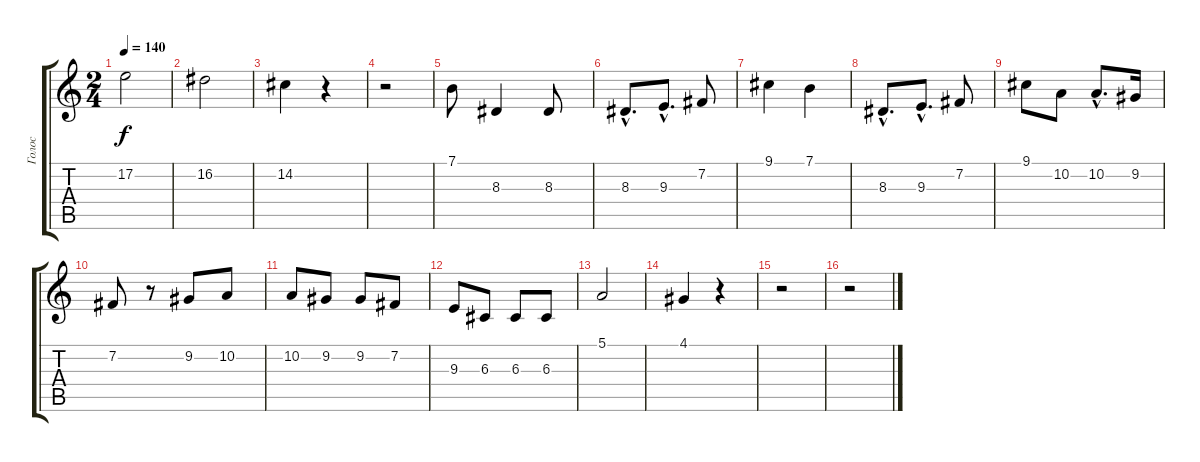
\track ("Голос" "Голос") {instrument altosax}
\staff {score tabs}
\tuning (E4 B3 G3 D3 A2 E2) {hide}
\ts (2 4)
\tempo 140
\clef g2
\ks c
17.2.2{dy f} |
16.2.2 |
14.2.4 r.4 |
r.2 |
7.1.8 8.3.4 8.3.8 |
8.3{hac}.8{d} 9.3{hac}.8{d} 7.2.8 |
9.1.4 7.1.4 |
8.3{hac}.8{d} 9.3{hac}.8{d} 7.2.8 |
9.1.8 10.2.8 10.2{hac}.8{d} 9.2.16 |
7.2.8 r.8 9.2.8 10.2.8 |
10.2.8 9.2.8 9.2.8 7.2.8 |
9.3.8 6.3.8 6.3.8 6.3.8 |
5.1.2 |
4.1.4 r.4 |
r.2 |
r.2
